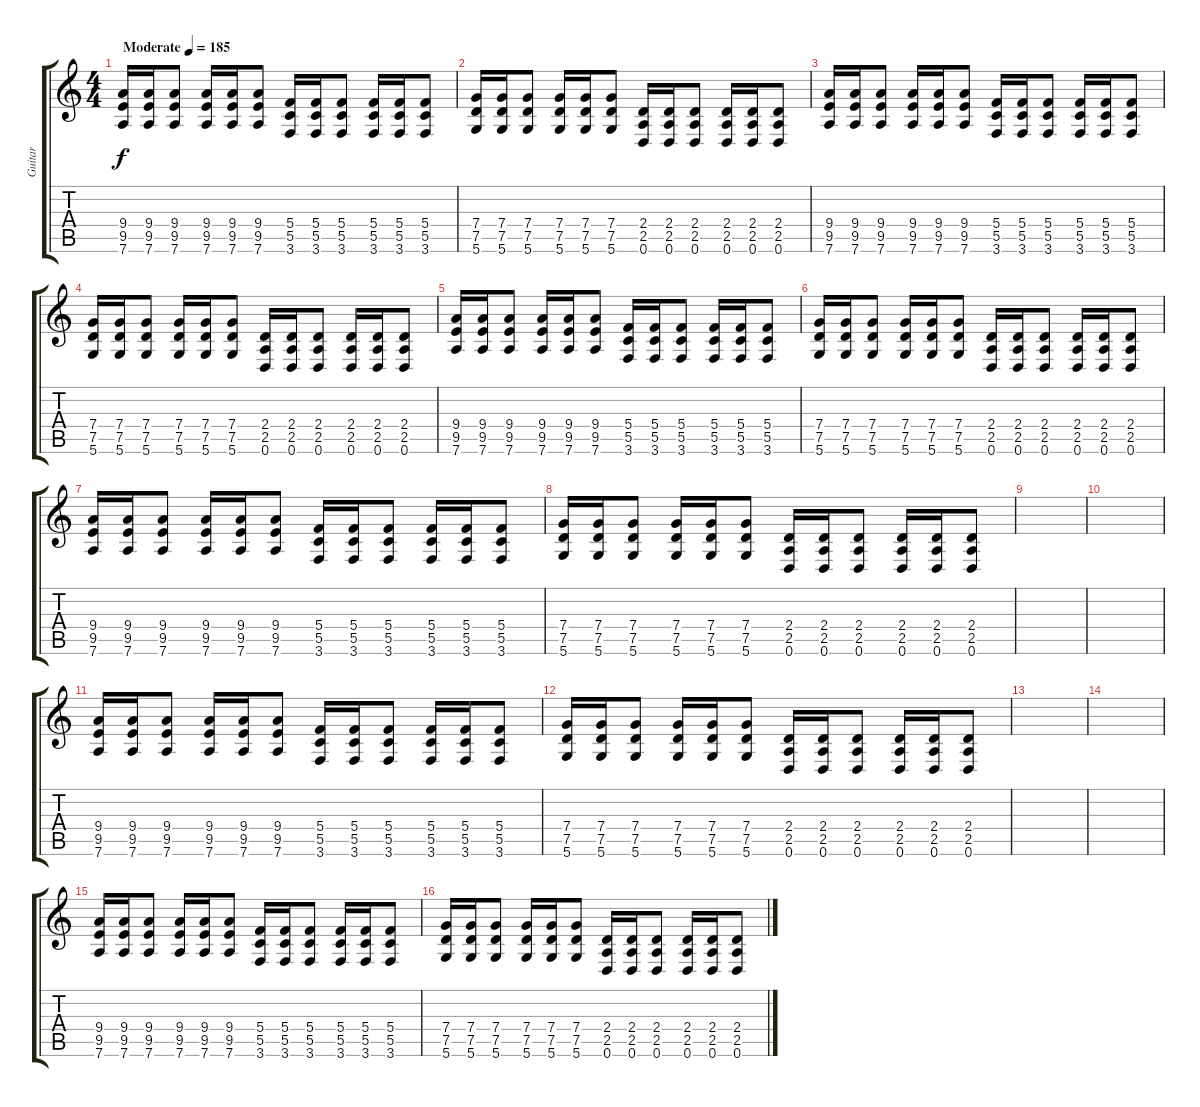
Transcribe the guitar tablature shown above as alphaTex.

\track ("Guitar" "Guitar") {instrument distortionguitar}
\staff {score tabs}
\tuning (D4 A3 F3 C3 G2 D2) {hide}
\ts (4 4)
\tempo (185 "Moderate")
\clef g2
\ks c
(9.4 9.5 7.6).16{dy f instrument distortionguitar} (9.4 9.5 7.6).16 (9.4 9.5 7.6).8 (9.4 9.5 7.6).16 (9.4 9.5 7.6).16 (9.4 9.5 7.6).8 (5.4 5.5 3.6).16 (5.4 5.5 3.6).16 (5.4 5.5 3.6).8 (5.4 5.5 3.6).16 (5.4 5.5 3.6).16 (5.4 5.5 3.6).8 |
(7.4 7.5 5.6).16 (7.4 7.5 5.6).16 (7.4 7.5 5.6).8 (7.4 7.5 5.6).16 (7.4 7.5 5.6).16 (7.4 7.5 5.6).8 (2.4 2.5 0.6).16 (2.4 2.5 0.6).16 (2.4 2.5 0.6).8 (2.4 2.5 0.6).16 (2.4 2.5 0.6).16 (2.4 2.5 0.6).8 |
(9.4 9.5 7.6).16 (9.4 9.5 7.6).16 (9.4 9.5 7.6).8 (9.4 9.5 7.6).16 (9.4 9.5 7.6).16 (9.4 9.5 7.6).8 (5.4 5.5 3.6).16 (5.4 5.5 3.6).16 (5.4 5.5 3.6).8 (5.4 5.5 3.6).16 (5.4 5.5 3.6).16 (5.4 5.5 3.6).8 |
(7.4 7.5 5.6).16 (7.4 7.5 5.6).16 (7.4 7.5 5.6).8 (7.4 7.5 5.6).16 (7.4 7.5 5.6).16 (7.4 7.5 5.6).8 (2.4 2.5 0.6).16 (2.4 2.5 0.6).16 (2.4 2.5 0.6).8 (2.4 2.5 0.6).16 (2.4 2.5 0.6).16 (2.4 2.5 0.6).8 |
(9.4 9.5 7.6).16 (9.4 9.5 7.6).16 (9.4 9.5 7.6).8 (9.4 9.5 7.6).16 (9.4 9.5 7.6).16 (9.4 9.5 7.6).8 (5.4 5.5 3.6).16 (5.4 5.5 3.6).16 (5.4 5.5 3.6).8 (5.4 5.5 3.6).16 (5.4 5.5 3.6).16 (5.4 5.5 3.6).8 |
(7.4 7.5 5.6).16 (7.4 7.5 5.6).16 (7.4 7.5 5.6).8 (7.4 7.5 5.6).16 (7.4 7.5 5.6).16 (7.4 7.5 5.6).8 (2.4 2.5 0.6).16 (2.4 2.5 0.6).16 (2.4 2.5 0.6).8 (2.4 2.5 0.6).16 (2.4 2.5 0.6).16 (2.4 2.5 0.6).8 |
(9.4 9.5 7.6).16 (9.4 9.5 7.6).16 (9.4 9.5 7.6).8 (9.4 9.5 7.6).16 (9.4 9.5 7.6).16 (9.4 9.5 7.6).8 (5.4 5.5 3.6).16 (5.4 5.5 3.6).16 (5.4 5.5 3.6).8 (5.4 5.5 3.6).16 (5.4 5.5 3.6).16 (5.4 5.5 3.6).8 |
(7.4 7.5 5.6).16 (7.4 7.5 5.6).16 (7.4 7.5 5.6).8 (7.4 7.5 5.6).16 (7.4 7.5 5.6).16 (7.4 7.5 5.6).8 (2.4 2.5 0.6).16 (2.4 2.5 0.6).16 (2.4 2.5 0.6).8 (2.4 2.5 0.6).16 (2.4 2.5 0.6).16 (2.4 2.5 0.6).8 |
|
|
(9.4 9.5 7.6).16 (9.4 9.5 7.6).16 (9.4 9.5 7.6).8 (9.4 9.5 7.6).16 (9.4 9.5 7.6).16 (9.4 9.5 7.6).8 (5.4 5.5 3.6).16 (5.4 5.5 3.6).16 (5.4 5.5 3.6).8 (5.4 5.5 3.6).16 (5.4 5.5 3.6).16 (5.4 5.5 3.6).8 |
(7.4 7.5 5.6).16 (7.4 7.5 5.6).16 (7.4 7.5 5.6).8 (7.4 7.5 5.6).16 (7.4 7.5 5.6).16 (7.4 7.5 5.6).8 (2.4 2.5 0.6).16 (2.4 2.5 0.6).16 (2.4 2.5 0.6).8 (2.4 2.5 0.6).16 (2.4 2.5 0.6).16 (2.4 2.5 0.6).8 |
|
|
(9.4 9.5 7.6).16 (9.4 9.5 7.6).16 (9.4 9.5 7.6).8 (9.4 9.5 7.6).16 (9.4 9.5 7.6).16 (9.4 9.5 7.6).8 (5.4 5.5 3.6).16 (5.4 5.5 3.6).16 (5.4 5.5 3.6).8 (5.4 5.5 3.6).16 (5.4 5.5 3.6).16 (5.4 5.5 3.6).8 |
(7.4 7.5 5.6).16 (7.4 7.5 5.6).16 (7.4 7.5 5.6).8 (7.4 7.5 5.6).16 (7.4 7.5 5.6).16 (7.4 7.5 5.6).8 (2.4 2.5 0.6).16 (2.4 2.5 0.6).16 (2.4 2.5 0.6).8 (2.4 2.5 0.6).16 (2.4 2.5 0.6).16 (2.4 2.5 0.6).8
